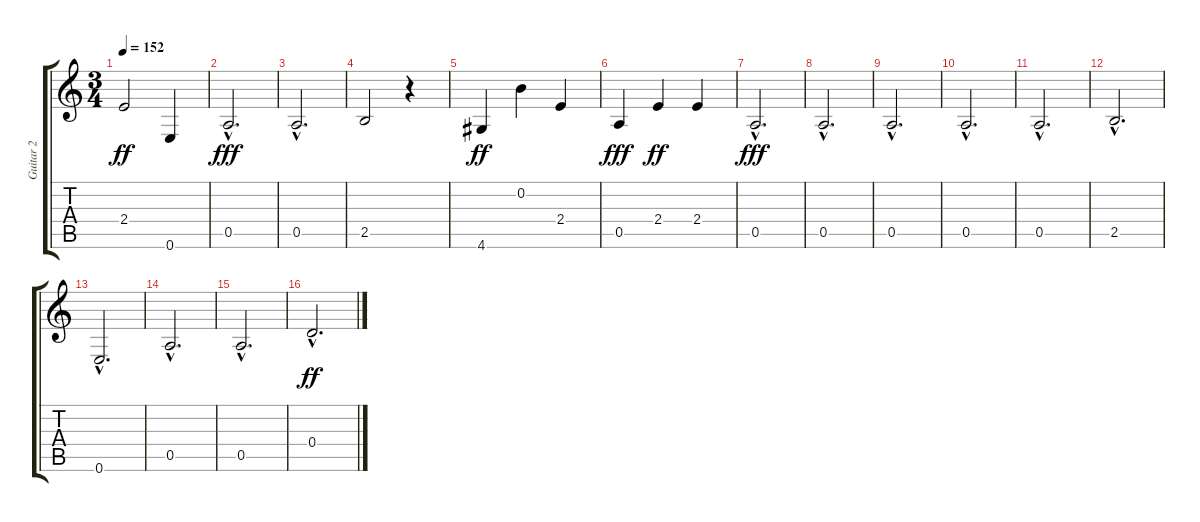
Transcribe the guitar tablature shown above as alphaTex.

\track ("Guitar 2" "Guitar 2") {instrument acousticguitarnylon}
\staff {score tabs}
\tuning (E4 B3 G3 D3 A2 E2) {hide}
\ts (3 4)
\tempo 152
\clef g2
\ks c
2.4.2{dy ff} 0.6.4 |
0.5{hac}.2{d dy fff} |
0.5{hac}.2{d} |
2.5.2 r.4 |
4.6.4{dy ff} 0.2.4 2.4.4 |
0.5.4{dy fff} 2.4.4{dy ff} 2.4.4 |
0.5{hac}.2{d dy fff} |
0.5{hac}.2{d} |
0.5{hac}.2{d} |
0.5{hac}.2{d} |
0.5{hac}.2{d} |
2.5{hac}.2{d} |
0.6{hac}.2{d} |
0.5{hac}.2{d} |
0.5{hac}.2{d} |
0.4{hac}.2{d dy ff}
